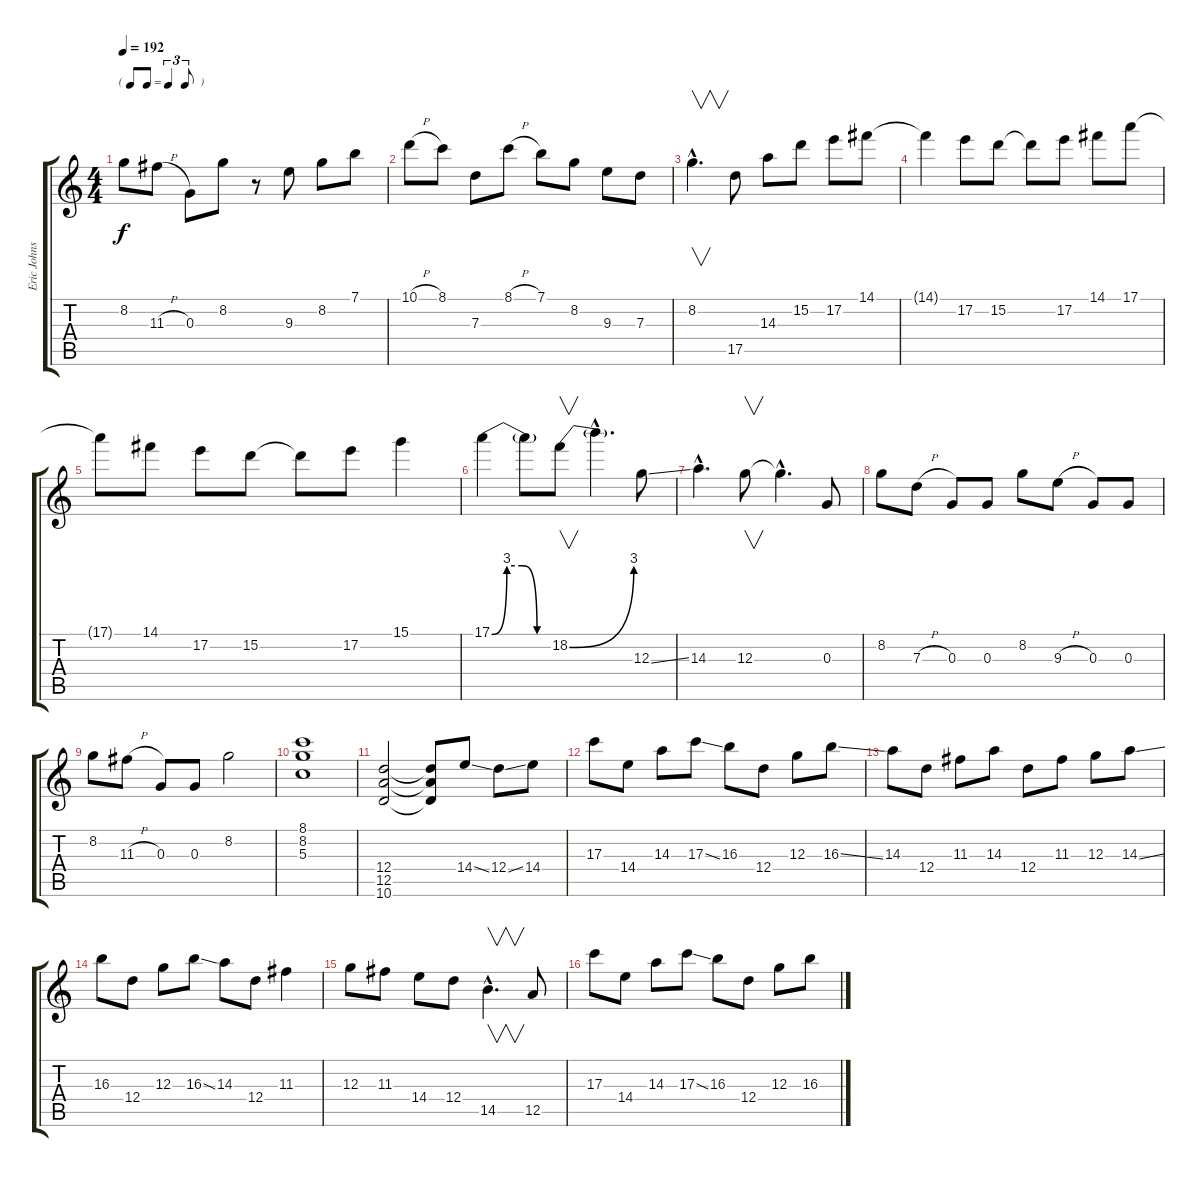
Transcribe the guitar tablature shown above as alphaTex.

\track ("Eric Johnson" "Eric Johns") {instrument distortionguitar}
\staff {score tabs}
\tuning (E4 B3 G3 D3 A2 E2) {hide}
\ts (4 4)
\tf triplet8th
\tempo 192
\clef g2
\ks c
8.2.8{dy f} 11.3{h}.8 0.3.8 8.2.8 r.8 9.3.8 8.2.8 7.1.8 |
10.1{h}.8 8.1.8 7.3.8 8.1{h}.8 7.1.8 8.2.8 9.3.8 7.3.8 |
8.2{hac}.4{v d} 17.5.8 14.3.8 15.2.8 17.2.8 14.1.8 |
14.1{t}.4 17.2.8 15.2.8 15.2{t}.8 17.2.8 14.1.8 17.1.8 |
17.1{t}.8 14.1.8 17.2.8 15.2.8 15.2{t}.8 17.2.8 15.1.4 |
17.1{be (custom 0 0 15 12 30 12 45 0 60 0)}.4 17.1{t}.8 18.2{be (bend 0 0 60 12)}.8{v} 18.2{hac t}.4{d} 12.3{ss}.8 |
14.3{hac}.4{d} 12.3.8{v} 12.3{hac t}.4{d} 0.3.8 |
8.2.8 7.3{h}.8 0.3.8 0.3.8 8.2.8 9.3{h}.8 0.3.8 0.3.8 |
8.2.8 11.3{h}.8 0.3.8 0.3.8 8.2.2 |
(8.1 8.2 5.3).1 |
(12.4 12.5 10.6).2 (12.4{t} 12.5{t} 10.6{t}).8 14.4{ss}.8 12.4{ss}.8 14.4.8 |
17.3.8 14.4.8 14.3.8 17.3{ss}.8 16.3.8 12.4.8 12.3.8 16.3{ss}.8 |
14.3.8 12.4.8 11.3.8 14.3.8 12.4.8 11.3.8 12.3.8 14.3{ss}.8 |
16.3.8 12.4.8 12.3.8 16.3{ss}.8 14.3.8 12.4.8 11.3.4 |
12.3.8 11.3.8 14.4.8 12.4.8 14.5{hac}.4{v d} 12.5.8 |
17.3.8 14.4.8 14.3.8 17.3{ss}.8 16.3.8 12.4.8 12.3.8 16.3{ss}.8
